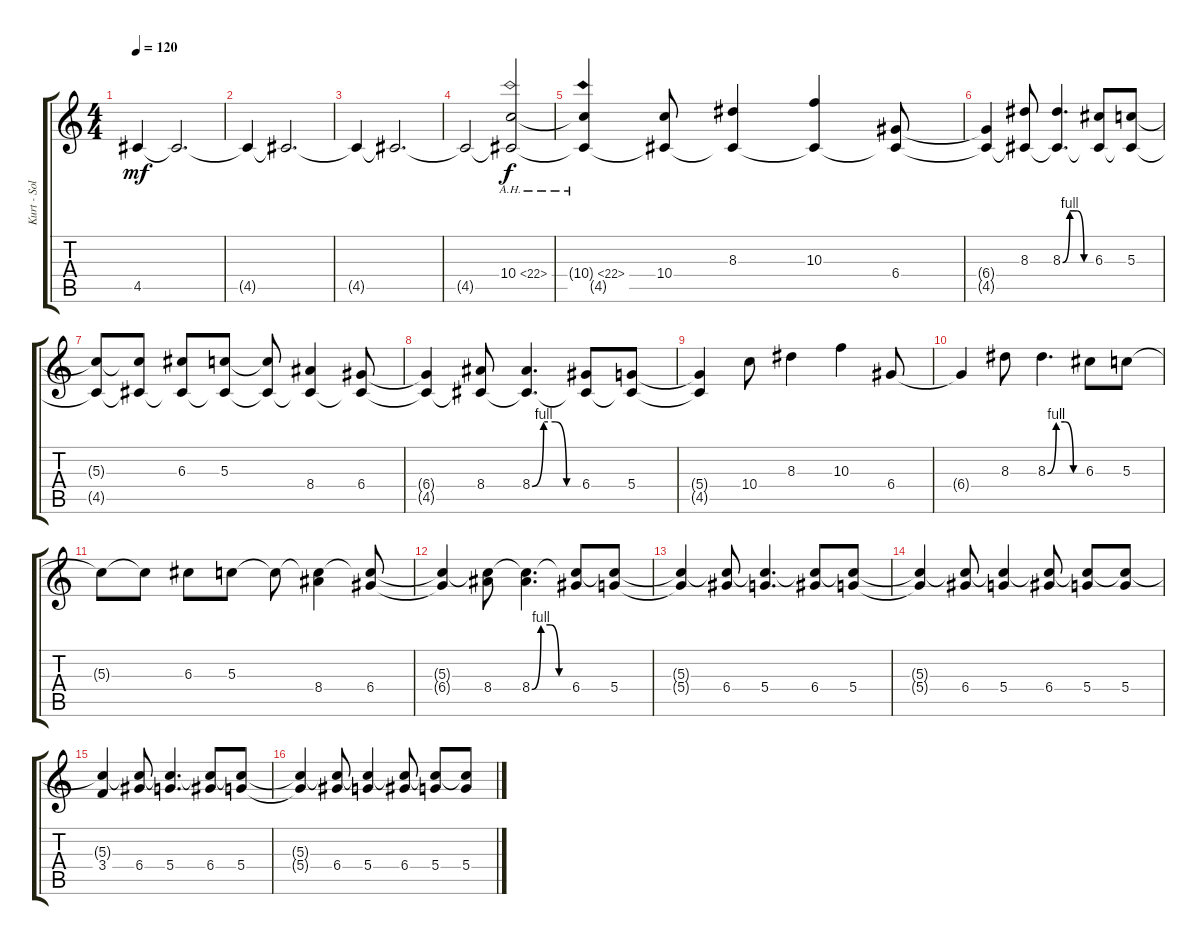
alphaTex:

\track ("Kurt - Solo" "Kurt - Sol") {instrument distortionguitar}
\staff {score tabs}
\tuning (E4 B3 G3 D3 A2 E2) {hide}
\ts (4 4)
\tempo 120
\clef g2
\ks c
4.5{t}.4{dy mf} 4.5{t}.2{d} |
4.5{t}.4 4.5{t}.2{d} |
4.5{t}.4 4.5{t}.2{d} |
4.5{t}.2 (10.4{ah 12} 4.5{t}).2{dy f} |
(10.4{ah 12 t} 4.5{t}).4 (10.4 4.5{t}).8 (8.3 4.5{t}).4 (10.3 4.5{t}).4 (6.4 4.5{t}).8 |
(6.4{t} 4.5{t}).4 (8.3 4.5{t}).8 (8.3{be (custom 0 0 15 4 30 4 45 0 60 0)} 4.5{t}).4{d} (6.3 4.5{t}).8 (5.3 4.5{t}).8 |
(5.3{t} 4.5{t}).8 (5.3{t} 4.5{t}).8 (6.3 4.5{t}).8 (5.3 4.5{t}).8 (5.3{t} 4.5{t}).8 (8.4 4.5{t}).4 (6.4 4.5{t}).8 |
(6.4{t} 4.5{t}).4 (8.4 4.5{t}).8 (8.4{be (custom 0 0 15 4 30 4 45 0 60 0)} 4.5{t}).4{d} (6.4 4.5{t}).8 (5.4 4.5{t}).8 |
(5.4{t} 4.5{t}).4 10.4.8 8.3.4 10.3.4 6.4.8 |
6.4{t}.4 8.3.8 8.3{be (custom 0 0 15 4 30 4 45 0 60 0)}.4{d} 6.3.8 5.3.8 |
5.3{t}.8 5.3{t}.8 6.3.8 5.3.8 5.3{t}.8 (5.3{t} 8.4).4 (5.3{t} 6.4).8 |
(5.3{t} 6.4{t}).4 (5.3{t} 8.4).8 (5.3{t} 8.4{be (custom 0 0 15 4 30 4 45 0 60 0)}).4{d} (5.3{t} 6.4).8 (5.3{t} 5.4).8 |
(5.3{t} 5.4{t}).4 (5.3{t} 6.4).8 (5.3{t} 5.4).4{d} (5.3{t} 6.4).8 (5.3{t} 5.4).8 |
(5.3{t} 5.4{t}).4 (5.3{t} 6.4).8 (5.3{t} 5.4).4 (5.3{t} 6.4).8 (5.3{t} 5.4).8 (5.3{t} 5.4).8 |
(5.3{t} 3.4).4 (5.3{t} 6.4).8 (5.3{t} 5.4).4{d} (5.3{t} 6.4).8 (5.3{t} 5.4).8 |
(5.3{t} 5.4{t}).4 (5.3{t} 6.4).8 (5.3{t} 5.4).4 (5.3{t} 6.4).8 (5.3{t} 5.4).8 (5.3{t} 5.4).8
